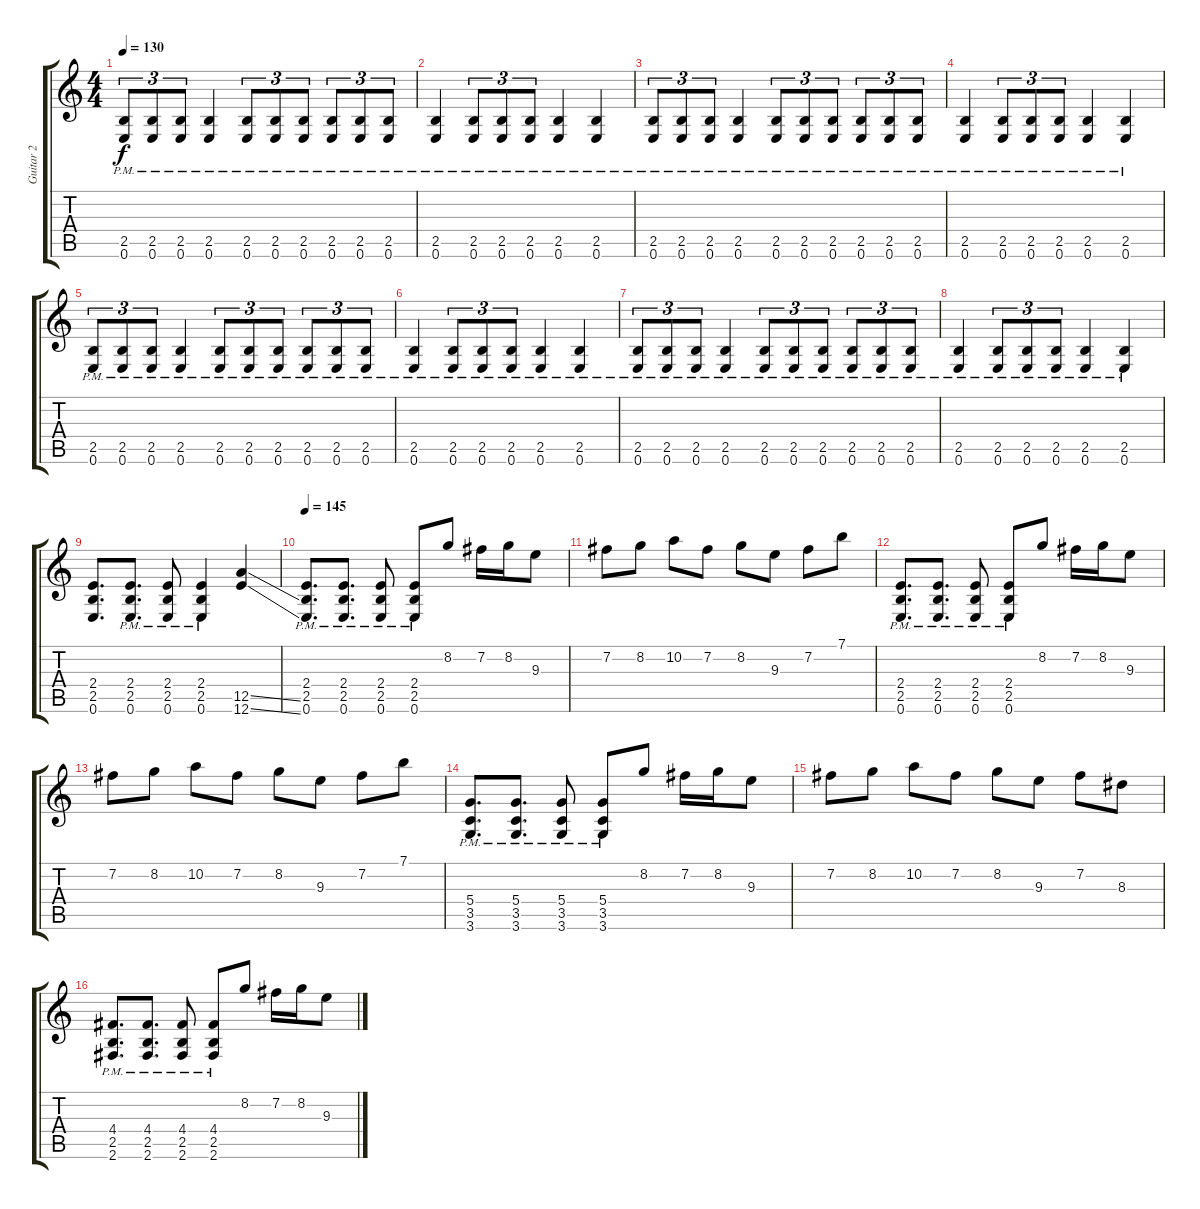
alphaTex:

\track ("Guitar 2" "Guitar 2") {instrument overdrivenguitar}
\staff {score tabs}
\tuning (E4 B3 G3 D3 A2 E2) {hide}
\ts (4 4)
\tempo 130
\clef g2
\ks c
(2.5{pm} 0.6{pm}).8{tu (3 2) dy f} (2.5{pm} 0.6{pm}).8{tu (3 2)} (2.5{pm} 0.6{pm}).8{tu (3 2)} (2.5{pm} 0.6{pm}).4 (2.5{pm} 0.6{pm}).8{tu (3 2)} (2.5{pm} 0.6{pm}).8{tu (3 2)} (2.5{pm} 0.6{pm}).8{tu (3 2)} (2.5{pm} 0.6{pm}).8{tu (3 2)} (2.5{pm} 0.6{pm}).8{tu (3 2)} (2.5{pm} 0.6{pm}).8{tu (3 2)} |
(2.5{pm} 0.6{pm}).4 (2.5{pm} 0.6{pm}).8{tu (3 2)} (2.5{pm} 0.6{pm}).8{tu (3 2)} (2.5{pm} 0.6{pm}).8{tu (3 2)} (2.5{pm} 0.6{pm}).4 (2.5{pm} 0.6{pm}).4 |
(2.5{pm} 0.6{pm}).8{tu (3 2)} (2.5{pm} 0.6{pm}).8{tu (3 2)} (2.5{pm} 0.6{pm}).8{tu (3 2)} (2.5{pm} 0.6{pm}).4 (2.5{pm} 0.6{pm}).8{tu (3 2)} (2.5{pm} 0.6{pm}).8{tu (3 2)} (2.5{pm} 0.6{pm}).8{tu (3 2)} (2.5{pm} 0.6{pm}).8{tu (3 2)} (2.5{pm} 0.6{pm}).8{tu (3 2)} (2.5{pm} 0.6{pm}).8{tu (3 2)} |
(2.5{pm} 0.6{pm}).4 (2.5{pm} 0.6{pm}).8{tu (3 2)} (2.5{pm} 0.6{pm}).8{tu (3 2)} (2.5{pm} 0.6{pm}).8{tu (3 2)} (2.5{pm} 0.6{pm}).4 (2.5{pm} 0.6{pm}).4 |
(2.5{pm} 0.6{pm}).8{tu (3 2)} (2.5{pm} 0.6{pm}).8{tu (3 2)} (2.5{pm} 0.6{pm}).8{tu (3 2)} (2.5{pm} 0.6{pm}).4 (2.5{pm} 0.6{pm}).8{tu (3 2)} (2.5{pm} 0.6{pm}).8{tu (3 2)} (2.5{pm} 0.6{pm}).8{tu (3 2)} (2.5{pm} 0.6{pm}).8{tu (3 2)} (2.5{pm} 0.6{pm}).8{tu (3 2)} (2.5{pm} 0.6{pm}).8{tu (3 2)} |
(2.5{pm} 0.6{pm}).4 (2.5{pm} 0.6{pm}).8{tu (3 2)} (2.5{pm} 0.6{pm}).8{tu (3 2)} (2.5{pm} 0.6{pm}).8{tu (3 2)} (2.5{pm} 0.6{pm}).4 (2.5{pm} 0.6{pm}).4 |
(2.5{pm} 0.6{pm}).8{tu (3 2)} (2.5{pm} 0.6{pm}).8{tu (3 2)} (2.5{pm} 0.6{pm}).8{tu (3 2)} (2.5{pm} 0.6{pm}).4 (2.5{pm} 0.6{pm}).8{tu (3 2)} (2.5{pm} 0.6{pm}).8{tu (3 2)} (2.5{pm} 0.6{pm}).8{tu (3 2)} (2.5{pm} 0.6{pm}).8{tu (3 2)} (2.5{pm} 0.6{pm}).8{tu (3 2)} (2.5{pm} 0.6{pm}).8{tu (3 2)} |
(2.5{pm} 0.6{pm}).4 (2.5{pm} 0.6{pm}).8{tu (3 2)} (2.5{pm} 0.6{pm}).8{tu (3 2)} (2.5{pm} 0.6{pm}).8{tu (3 2)} (2.5{pm} 0.6{pm}).4 (2.5{pm} 0.6{pm}).4 |
(2.4 2.5 0.6).8{d} (2.4{pm} 2.5{pm} 0.6{pm}).8{d} (2.4{pm} 2.5{pm} 0.6{pm}).8 (2.4{pm} 2.5{pm} 0.6{pm}).4 (12.5{ss} 12.6{ss}).4 |
\tempo 145
(2.4{pm} 2.5{pm} 0.6{pm}).8{d} (2.4{pm} 2.5{pm} 0.6{pm}).8{d} (2.4{pm} 2.5{pm} 0.6{pm}).8 (2.4{pm} 2.5{pm} 0.6{pm}).8 8.2.8 7.2.16 8.2.16 9.3.8 |
7.2.8 8.2.8 10.2.8 7.2.8 8.2.8 9.3.8 7.2.8 7.1.8 |
(2.4{pm} 2.5{pm} 0.6{pm}).8{d} (2.4{pm} 2.5{pm} 0.6{pm}).8{d} (2.4{pm} 2.5{pm} 0.6{pm}).8 (2.4{pm} 2.5{pm} 0.6{pm}).8 8.2.8 7.2.16 8.2.16 9.3.8 |
7.2.8 8.2.8 10.2.8 7.2.8 8.2.8 9.3.8 7.2.8 7.1.8 |
(5.4{pm} 3.5{pm} 3.6{pm}).8{d} (5.4{pm} 3.5{pm} 3.6{pm}).8{d} (5.4{pm} 3.5{pm} 3.6{pm}).8 (5.4{pm} 3.5{pm} 3.6{pm}).8 8.2.8 7.2.16 8.2.16 9.3.8 |
7.2.8 8.2.8 10.2.8 7.2.8 8.2.8 9.3.8 7.2.8 8.3.8 |
(4.4{pm} 2.5{pm} 2.6{pm}).8{d} (4.4{pm} 2.5{pm} 2.6{pm}).8{d} (4.4{pm} 2.5{pm} 2.6{pm}).8 (4.4{pm} 2.5{pm} 2.6{pm}).8 8.2.8 7.2.16 8.2.16 9.3.8
